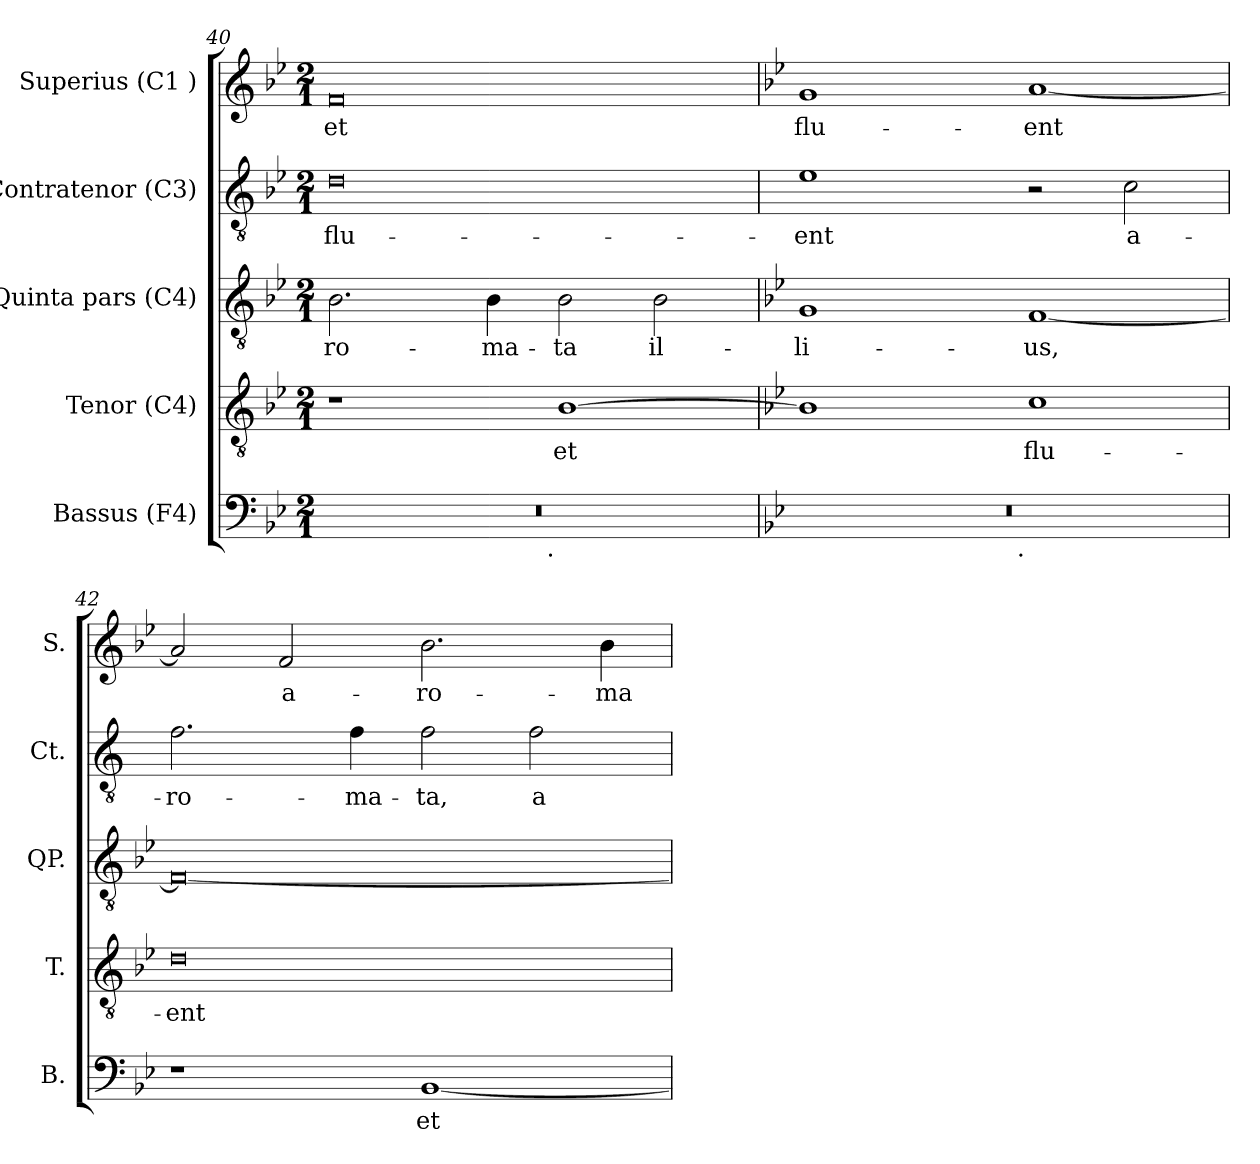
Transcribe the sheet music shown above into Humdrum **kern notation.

**kern	**text	**kern	**text	**kern	**text	**kern	**text	**kern	**text
*part5	*part5	*part4	*part4	*part3	*part3	*part2	*part2	*part1	*part1
*staff5	*staff5	*staff4	*staff4	*staff3	*staff3	*staff2	*staff2	*staff1	*staff1
*I"Bassus (F4)	*	*I"Tenor (C4)	*	*I"Quinta pars (C4)	*	*I"Contratenor (C3)	*	*I"Superius (C1 )	*
*I'B.	*	*I'T.	*	*I'QP.	*	*I'Ct.	*	*I'S.	*
*clefF4	*	*clefGv2	*	*clefGv2	*	*clefGv2	*	*clefG2	*
*k[b-e-]	*	*k[b-e-]	*	*k[b-e-]	*	*k[b-e-]	*	*k[b-e-]	*
*B-:	*	*B-:	*	*B-:	*	*B-:	*	*B-:	*
*M2/1	*	*M2/1	*	*M2/1	*	*M2/1	*	*M2/1	*
=40	=40	=40	=40	=40	=40	=40	=40	=40	=40
!	!	!	!	!	!LO:LY:b:cj	!	!LO:LY:b:cj	!	!LO:LY:b:cj
*^	*	*	*	*	*	*	*	*	*
0r	2ryy	.	1r	.	2.B-\	-ro-	0d	flu-	0f	et
.	4ryy	.	.	.	.	.	.	.	.	.
!	!	!	!	!	!	!LO:LY:b:cj	!	!	!	!
.	8...ryy	.	.	.	4B-\	-ma-	.	.	.	.
!	!LO:TX:b:t=.	!	!	!	!	!	!	!	!	!
.	1ryy	.	.	.	.	.	.	.	.	.
!	!	!	!	!LO:LY:b:cj	!	!LO:LY:b:cj	!	!	!	!
.	.	.	[>1B-	et	2B-\	-ta	.	.	.	.
!	!	!	!	!	!	!LO:LY:b:cj	!	!	!	!
.	.	.	.	.	2B-\	il-	.	.	.	.
.	64ryy	.	.	.	.	.	.	.	.	.
=41	=41	=41	=41	=41	=41	=41	=41	=41	=41	=41
*	*	*	*	*	*	*	*k[]	*	*	*
*	*	*	*	*	*	*	*C:	*	*	*
!	!	!	!	!LO:LY:b:cj	!	!LO:LY:b:cj	!	!LO:LY:b:cj	!	!LO:LY:b:cj
0r	2ryy	.	1B-]	.	1G	-li-	1e	-ent	1g	flu-
.	4ryy	.	.	.	.	.	.	.	.	.
.	8...ryy	.	.	.	.	.	.	.	.	.
!	!LO:TX:b:t=.	!	!	!	!	!	!	!	!	!
.	1ryy	.	.	.	.	.	.	.	.	.
!	!	!	!	!LO:LY:b:cj	!	!LO:LY:b:cj	!	!	!	!LO:LY:b:cj
.	.	.	1c	flu-	[<1F	-us,	2r	.	[<1a	-ent
!	!	!	!	!	!	!	!	!LO:LY:b:cj	!	!
.	.	.	.	.	.	.	2c\	a-	.	.
.	64ryy	.	.	.	.	.	.	.	.	.
=42	=42	=42	=42	=42	=42	=42	=42	=42	=42	=42
!	!	!	!	!LO:LY:b:cj	!	!LO:LY:b:cj	!	!LO:LY:b:cj	!	!LO:LY:b:cj
*v	*v	*	*	*	*	*	*	*	*	*
1r	.	0d	-ent	0F_<	.	2.f\	-ro-	2a/]	.
!	!	!	!	!	!	!	!	!	!LO:LY:b:cj
.	.	.	.	.	.	.	.	2f/	a-
!	!	!	!	!	!	!	!LO:LY:b:cj	!	!
.	.	.	.	.	.	4f\	-ma-	.	.
!	!LO:LY:b:cj	!	!	!	!	!	!LO:LY:b:cj	!	!LO:LY:b:cj
[<1BB-	et	.	.	.	.	2f\	-ta,	2.b-\	-ro-
!	!	!	!	!	!	!	!LO:LY:b:cj	!	!
.	.	.	.	.	.	2f\	a-	.	.
!	!	!	!	!	!	!	!	!	!LO:LY:b:cj
.	.	.	.	.	.	.	.	4b-\	-ma-
=	=	=	=	=	=	=	=	=	=
*-	*-	*-	*-	*-	*-	*-	*-	*-	*-
